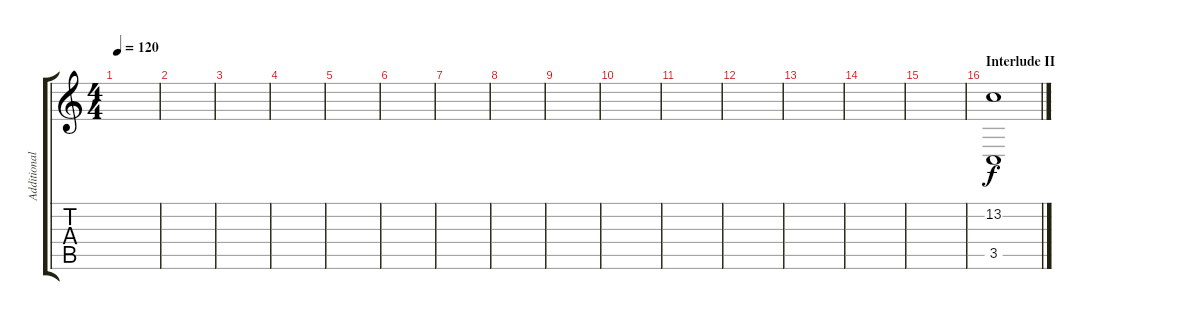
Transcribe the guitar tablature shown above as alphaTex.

\track ("Additional Harmonizing (Piano)" "Additional") {instrument acousticgrandpiano}
\staff {score tabs}
\tuning (E4 B3 G3 D3 A2 E2) {hide}
\ts (4 4)
\tempo 120
\clef g2
\ks c
|
|
|
|
|
|
|
|
|
|
|
|
|
|
|
\section ("" "Interlude II")
(13.2 3.5).1
